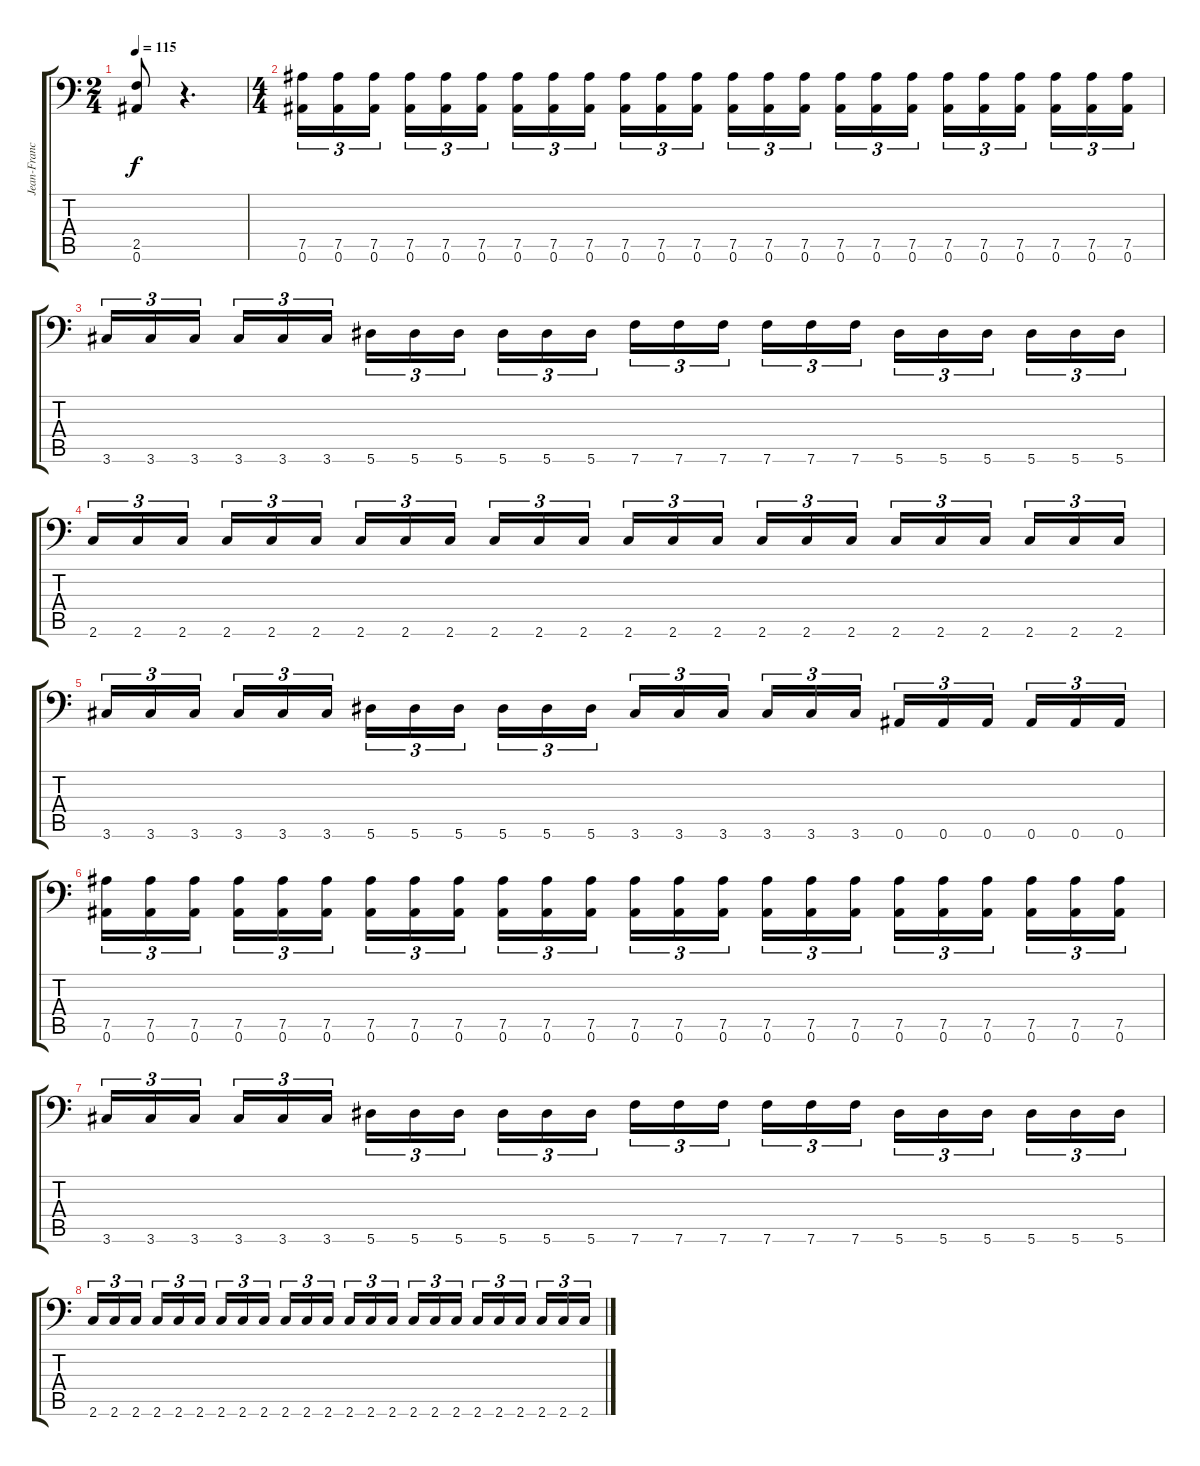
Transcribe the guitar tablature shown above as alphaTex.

\track ("Jean-Francois Dagenals (Rhythm)" "Jean-Franc") {instrument distortionguitar}
\staff {score tabs}
\tuning (Bb3 F3 Db3 Ab2 Eb2 Bb1) {hide}
\ts (2 4)
\tempo 115
\clef f4
\ks c
(2.5 0.6).8{dy f volume 16 balance 0} r.4{d} |
\ts (4 4)
(7.5 0.6).16{tu (3 2)} (7.5 0.6).16{tu (3 2)} (7.5 0.6).16{tu (3 2) beam splitsecondary} (7.5 0.6).16{tu (3 2)} (7.5 0.6).16{tu (3 2)} (7.5 0.6).16{tu (3 2)} (7.5 0.6).16{tu (3 2)} (7.5 0.6).16{tu (3 2)} (7.5 0.6).16{tu (3 2) beam splitsecondary} (7.5 0.6).16{tu (3 2)} (7.5 0.6).16{tu (3 2)} (7.5 0.6).16{tu (3 2)} (7.5 0.6).16{tu (3 2)} (7.5 0.6).16{tu (3 2)} (7.5 0.6).16{tu (3 2) beam splitsecondary} (7.5 0.6).16{tu (3 2)} (7.5 0.6).16{tu (3 2)} (7.5 0.6).16{tu (3 2)} (7.5 0.6).16{tu (3 2)} (7.5 0.6).16{tu (3 2)} (7.5 0.6).16{tu (3 2) beam splitsecondary} (7.5 0.6).16{tu (3 2)} (7.5 0.6).16{tu (3 2)} (7.5 0.6).16{tu (3 2)} |
3.6.16{tu (3 2)} 3.6.16{tu (3 2)} 3.6.16{tu (3 2) beam splitsecondary} 3.6.16{tu (3 2)} 3.6.16{tu (3 2)} 3.6.16{tu (3 2)} 5.6.16{tu (3 2)} 5.6.16{tu (3 2)} 5.6.16{tu (3 2) beam splitsecondary} 5.6.16{tu (3 2)} 5.6.16{tu (3 2)} 5.6.16{tu (3 2)} 7.6.16{tu (3 2)} 7.6.16{tu (3 2)} 7.6.16{tu (3 2) beam splitsecondary} 7.6.16{tu (3 2)} 7.6.16{tu (3 2)} 7.6.16{tu (3 2)} 5.6.16{tu (3 2)} 5.6.16{tu (3 2)} 5.6.16{tu (3 2) beam splitsecondary} 5.6.16{tu (3 2)} 5.6.16{tu (3 2)} 5.6.16{tu (3 2)} |
2.6.16{tu (3 2)} 2.6.16{tu (3 2)} 2.6.16{tu (3 2) beam splitsecondary} 2.6.16{tu (3 2)} 2.6.16{tu (3 2)} 2.6.16{tu (3 2)} 2.6.16{tu (3 2)} 2.6.16{tu (3 2)} 2.6.16{tu (3 2) beam splitsecondary} 2.6.16{tu (3 2)} 2.6.16{tu (3 2)} 2.6.16{tu (3 2)} 2.6.16{tu (3 2)} 2.6.16{tu (3 2)} 2.6.16{tu (3 2) beam splitsecondary} 2.6.16{tu (3 2)} 2.6.16{tu (3 2)} 2.6.16{tu (3 2)} 2.6.16{tu (3 2)} 2.6.16{tu (3 2)} 2.6.16{tu (3 2) beam splitsecondary} 2.6.16{tu (3 2)} 2.6.16{tu (3 2)} 2.6.16{tu (3 2)} |
3.6.16{tu (3 2)} 3.6.16{tu (3 2)} 3.6.16{tu (3 2) beam splitsecondary} 3.6.16{tu (3 2)} 3.6.16{tu (3 2)} 3.6.16{tu (3 2)} 5.6.16{tu (3 2)} 5.6.16{tu (3 2)} 5.6.16{tu (3 2) beam splitsecondary} 5.6.16{tu (3 2)} 5.6.16{tu (3 2)} 5.6.16{tu (3 2)} 3.6.16{tu (3 2)} 3.6.16{tu (3 2)} 3.6.16{tu (3 2) beam splitsecondary} 3.6.16{tu (3 2)} 3.6.16{tu (3 2)} 3.6.16{tu (3 2)} 0.6.16{tu (3 2)} 0.6.16{tu (3 2)} 0.6.16{tu (3 2) beam splitsecondary} 0.6.16{tu (3 2)} 0.6.16{tu (3 2)} 0.6.16{tu (3 2)} |
(7.5 0.6).16{tu (3 2)} (7.5 0.6).16{tu (3 2)} (7.5 0.6).16{tu (3 2) beam splitsecondary} (7.5 0.6).16{tu (3 2)} (7.5 0.6).16{tu (3 2)} (7.5 0.6).16{tu (3 2)} (7.5 0.6).16{tu (3 2)} (7.5 0.6).16{tu (3 2)} (7.5 0.6).16{tu (3 2) beam splitsecondary} (7.5 0.6).16{tu (3 2)} (7.5 0.6).16{tu (3 2)} (7.5 0.6).16{tu (3 2)} (7.5 0.6).16{tu (3 2)} (7.5 0.6).16{tu (3 2)} (7.5 0.6).16{tu (3 2) beam splitsecondary} (7.5 0.6).16{tu (3 2)} (7.5 0.6).16{tu (3 2)} (7.5 0.6).16{tu (3 2)} (7.5 0.6).16{tu (3 2)} (7.5 0.6).16{tu (3 2)} (7.5 0.6).16{tu (3 2) beam splitsecondary} (7.5 0.6).16{tu (3 2)} (7.5 0.6).16{tu (3 2)} (7.5 0.6).16{tu (3 2)} |
3.6.16{tu (3 2)} 3.6.16{tu (3 2)} 3.6.16{tu (3 2) beam splitsecondary} 3.6.16{tu (3 2)} 3.6.16{tu (3 2)} 3.6.16{tu (3 2)} 5.6.16{tu (3 2)} 5.6.16{tu (3 2)} 5.6.16{tu (3 2) beam splitsecondary} 5.6.16{tu (3 2)} 5.6.16{tu (3 2)} 5.6.16{tu (3 2)} 7.6.16{tu (3 2)} 7.6.16{tu (3 2)} 7.6.16{tu (3 2) beam splitsecondary} 7.6.16{tu (3 2)} 7.6.16{tu (3 2)} 7.6.16{tu (3 2)} 5.6.16{tu (3 2)} 5.6.16{tu (3 2)} 5.6.16{tu (3 2) beam splitsecondary} 5.6.16{tu (3 2)} 5.6.16{tu (3 2)} 5.6.16{tu (3 2)} |
2.6.16{tu (3 2)} 2.6.16{tu (3 2)} 2.6.16{tu (3 2) beam splitsecondary} 2.6.16{tu (3 2)} 2.6.16{tu (3 2)} 2.6.16{tu (3 2)} 2.6.16{tu (3 2)} 2.6.16{tu (3 2)} 2.6.16{tu (3 2) beam splitsecondary} 2.6.16{tu (3 2)} 2.6.16{tu (3 2)} 2.6.16{tu (3 2)} 2.6.16{tu (3 2)} 2.6.16{tu (3 2)} 2.6.16{tu (3 2) beam splitsecondary} 2.6.16{tu (3 2)} 2.6.16{tu (3 2)} 2.6.16{tu (3 2)} 2.6.16{tu (3 2)} 2.6.16{tu (3 2)} 2.6.16{tu (3 2) beam splitsecondary} 2.6.16{tu (3 2)} 2.6.16{tu (3 2)} 2.6.16{tu (3 2)}
